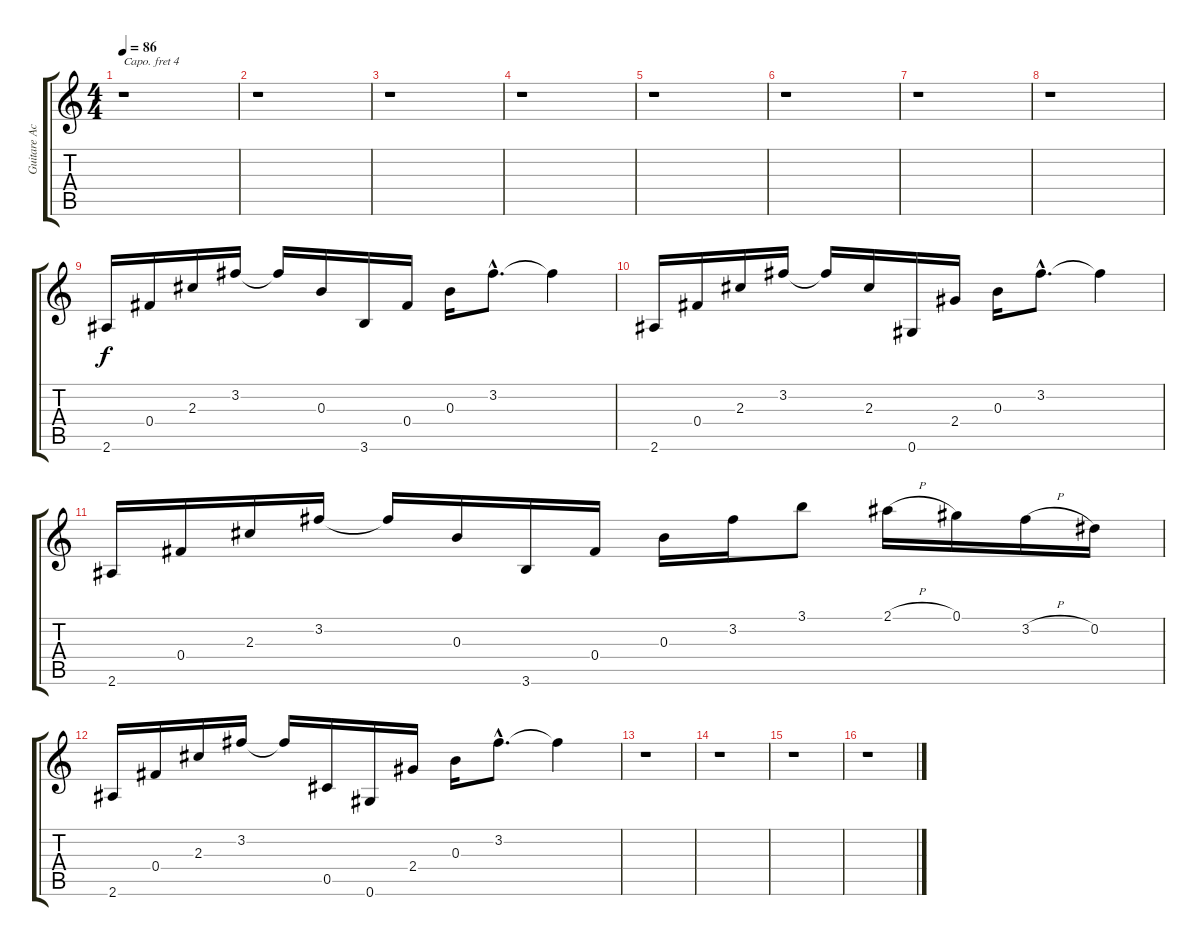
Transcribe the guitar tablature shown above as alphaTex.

\track ("Guitare Acoustique 2" "Guitare Ac") {instrument acousticguitarnylon}
\staff {score tabs}
\capo 4
\tuning (E4 B3 G3 D3 A2 E2) {hide}
\ts (4 4)
\tempo 86
\clef g2
\ks c
r.1{dy f} |
r.1 |
r.1 |
r.1 |
r.1 |
r.1 |
r.1 |
r.1 |
2.6.16 0.4.16 2.3.16 3.2.16 3.2{t}.16 0.3.16 3.6.16 0.4.16 0.3.16 3.2{hac}.8{d} 3.2{t}.4 |
2.6.16 0.4.16 2.3.16 3.2.16 3.2{t}.16 2.3.16 0.6.16 2.4.16 0.3.16 3.2{hac}.8{d} 3.2{t}.4 |
2.6.16 0.4.16 2.3.16 3.2.16 3.2{t}.16 0.3.16 3.6.16 0.4.16 0.3.16 3.2.16 3.1.8 2.1{h}.16 0.1.16 3.2{h}.16 0.2.16 |
2.6.16 0.4.16 2.3.16 3.2.16 3.2{t}.16 0.5.16 0.6.16 2.4.16 0.3.16 3.2{hac}.8{d} 3.2{t}.4 |
r.1 |
r.1 |
r.1 |
r.1
